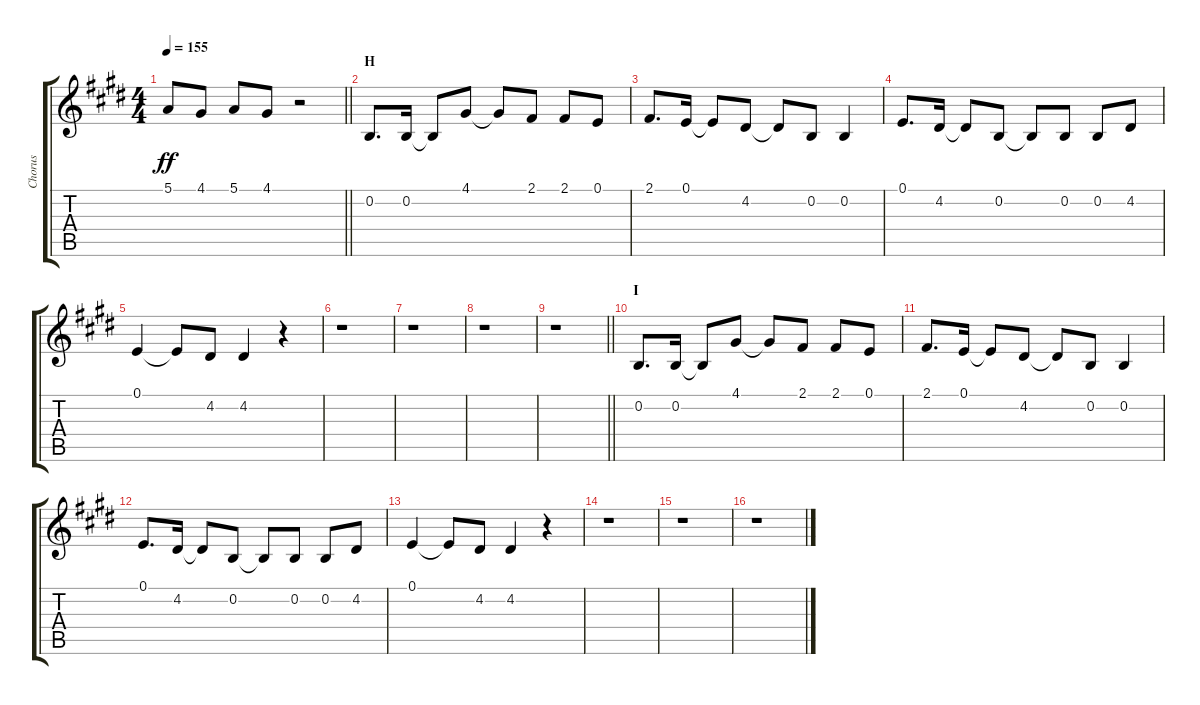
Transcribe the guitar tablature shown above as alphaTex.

\track ("Chorus" "Chorus") {instrument voiceoohs}
\staff {score tabs}
\tuning (E4 B3 G3 D3 A2 E2) {hide}
\ts (4 4)
\tempo 155
\clef g2
\barLineRight lightlight
\ks e
5.1.8{dy ff} 4.1.8 5.1.8 4.1.8 r.2 |
\section ("" "H")
0.2.8{d} 0.2.16 0.2{t}.8 4.1.8 4.1{t}.8 2.1.8 2.1.8 0.1.8 |
2.1.8{d} 0.1.16 0.1{t}.8 4.2.8 4.2{t}.8 0.2.8 0.2.4 |
0.1.8{d} 4.2.16 4.2{t}.8 0.2.8 0.2{t}.8 0.2.8 0.2.8 4.2.8 |
0.1.4 0.1{t}.8 4.2.8 4.2.4 r.4 |
r.1 |
r.1 |
r.1 |
\barLineRight lightlight
r.1 |
\section ("" "I")
0.2.8{d} 0.2.16 0.2{t}.8 4.1.8 4.1{t}.8 2.1.8 2.1.8 0.1.8 |
2.1.8{d} 0.1.16 0.1{t}.8 4.2.8 4.2{t}.8 0.2.8 0.2.4 |
0.1.8{d} 4.2.16 4.2{t}.8 0.2.8 0.2{t}.8 0.2.8 0.2.8 4.2.8 |
0.1.4 0.1{t}.8 4.2.8 4.2.4 r.4 |
r.1 |
r.1 |
r.1
